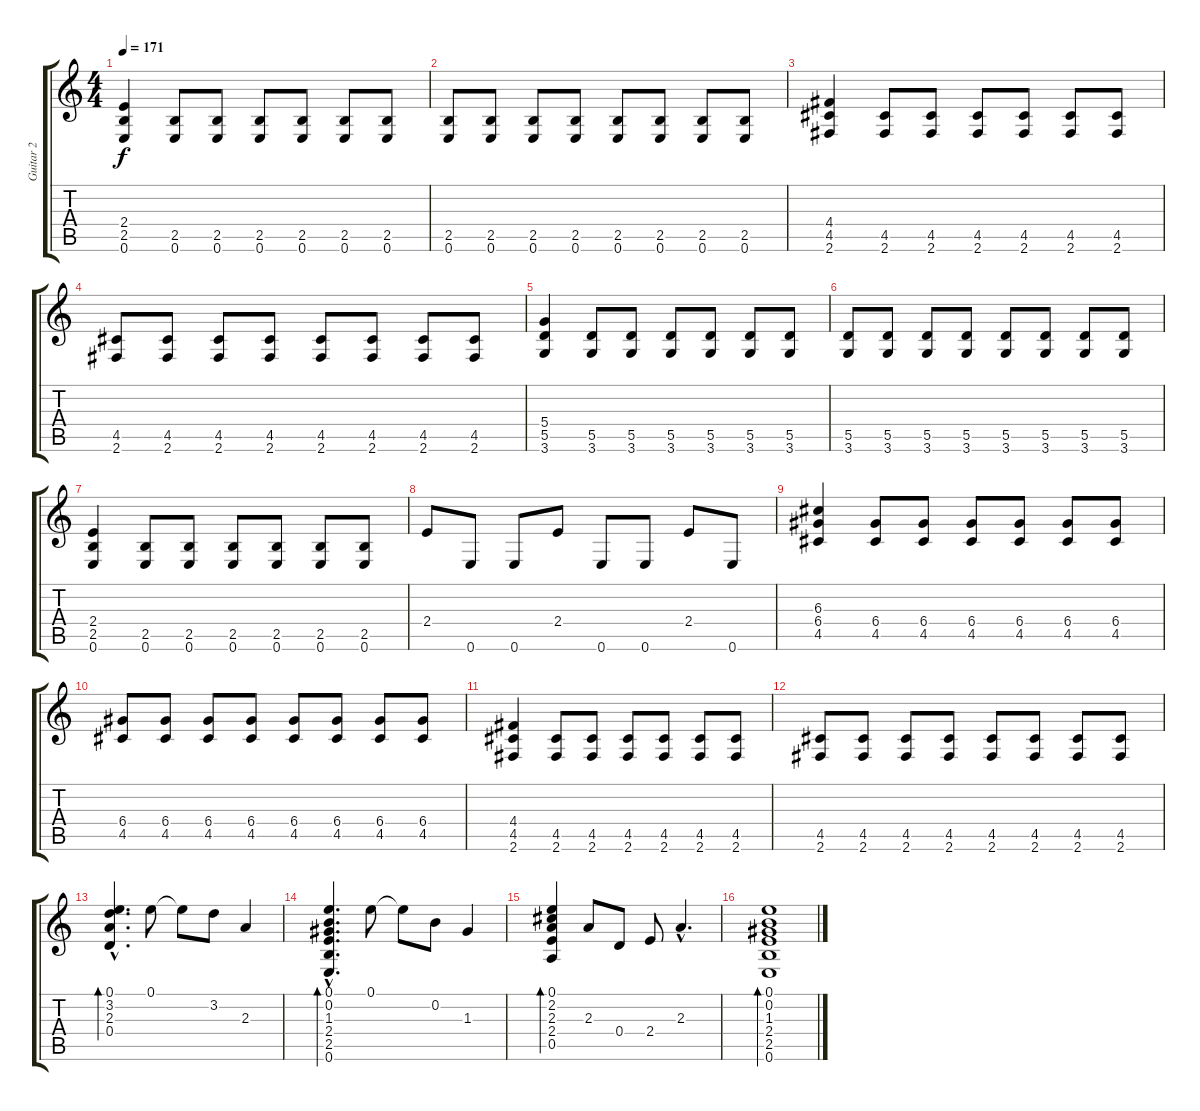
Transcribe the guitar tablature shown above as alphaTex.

\track ("Guitar 2" "Guitar 2") {instrument electricguitarclean}
\staff {score tabs}
\tuning (E4 B3 G3 D3 A2 E2) {hide}
\ts (4 4)
\tempo 171
\clef g2
\ks c
(2.4 2.5 0.6).4{dy f} (2.5 0.6).8 (2.5 0.6).8 (2.5 0.6).8 (2.5 0.6).8 (2.5 0.6).8 (2.5 0.6).8 |
(2.5 0.6).8 (2.5 0.6).8 (2.5 0.6).8 (2.5 0.6).8 (2.5 0.6).8 (2.5 0.6).8 (2.5 0.6).8 (2.5 0.6).8 |
(4.4 4.5 2.6).4 (4.5 2.6).8 (4.5 2.6).8 (4.5 2.6).8 (4.5 2.6).8 (4.5 2.6).8 (4.5 2.6).8 |
(4.5 2.6).8 (4.5 2.6).8 (4.5 2.6).8 (4.5 2.6).8 (4.5 2.6).8 (4.5 2.6).8 (4.5 2.6).8 (4.5 2.6).8 |
(5.4 5.5 3.6).4 (5.5 3.6).8 (5.5 3.6).8 (5.5 3.6).8 (5.5 3.6).8 (5.5 3.6).8 (5.5 3.6).8 |
(5.5 3.6).8 (5.5 3.6).8 (5.5 3.6).8 (5.5 3.6).8 (5.5 3.6).8 (5.5 3.6).8 (5.5 3.6).8 (5.5 3.6).8 |
(2.4 2.5 0.6).4 (2.5 0.6).8 (2.5 0.6).8 (2.5 0.6).8 (2.5 0.6).8 (2.5 0.6).8 (2.5 0.6).8 |
2.4.8 0.6.8 0.6.8 2.4.8 0.6.8 0.6.8 2.4.8 0.6.8 |
(6.3 6.4 4.5).4 (6.4 4.5).8 (6.4 4.5).8 (6.4 4.5).8 (6.4 4.5).8 (6.4 4.5).8 (6.4 4.5).8 |
(6.4 4.5).8 (6.4 4.5).8 (6.4 4.5).8 (6.4 4.5).8 (6.4 4.5).8 (6.4 4.5).8 (6.4 4.5).8 (6.4 4.5).8 |
(4.4 4.5 2.6).4 (4.5 2.6).8 (4.5 2.6).8 (4.5 2.6).8 (4.5 2.6).8 (4.5 2.6).8 (4.5 2.6).8 |
(4.5 2.6).8 (4.5 2.6).8 (4.5 2.6).8 (4.5 2.6).8 (4.5 2.6).8 (4.5 2.6).8 (4.5 2.6).8 (4.5 2.6).8 |
(0.1{hac} 3.2{hac} 2.3{hac} 0.4{hac}).4{d bd 240} 0.1.8 0.1{t}.8 3.2.8 2.3.4 |
(0.1{hac} 0.2{hac} 1.3{hac} 2.4{hac} 2.5{hac} 0.6{hac}).4{d bd 240} 0.1.8 0.1{t}.8 0.2.8 1.3.4 |
(0.1 2.2 2.3 2.4 0.5).4{bd 240} 2.3.8 0.4.8 2.4.8 2.3{hac}.4{d} |
(0.1 0.2 1.3 2.4 2.5 0.6).1{bd 240}
